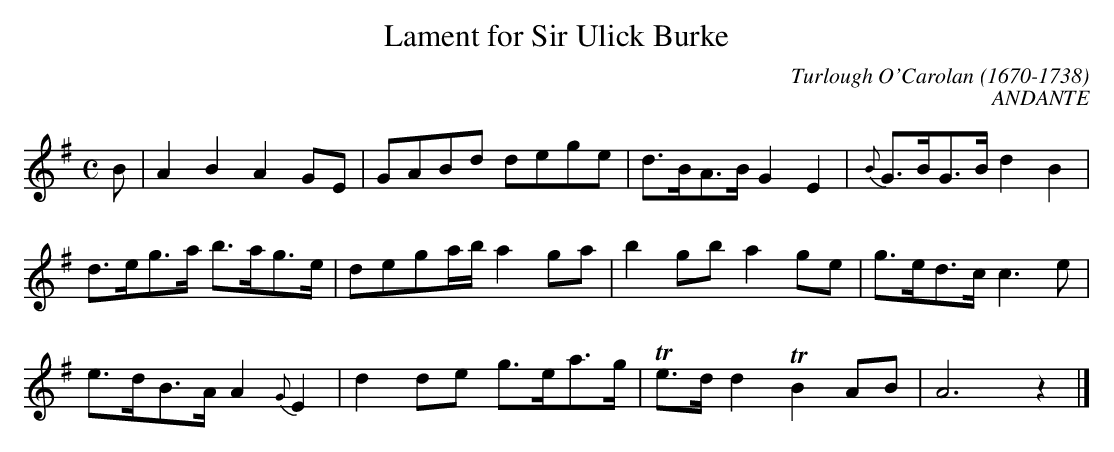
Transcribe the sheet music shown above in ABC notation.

X:1occ
T:Lament for Sir Ulick Burke
C:Turlough O'Carolan (1670-1738)
C:ANDANTE
M:C
L:1/8
K:G
B|A2B2A2GE|GABd dege|d3/2B/2A3/2B/2 G2E2|{B}G3/2B/2G3/2B/2 d2B2|
d3/2e/2g3/2a/2 b3/2a/2g3/2e/2|dega/2b/2 a2ga|b2gb a2ge|g3/2e/2d3/2c/2 c3e|
e3/2d/2B3/2A/2 A2{G}E2|d2de g3/2e/2a3/2g/2| Te3/2d/2 d2 TB2AB|A6z2|]
